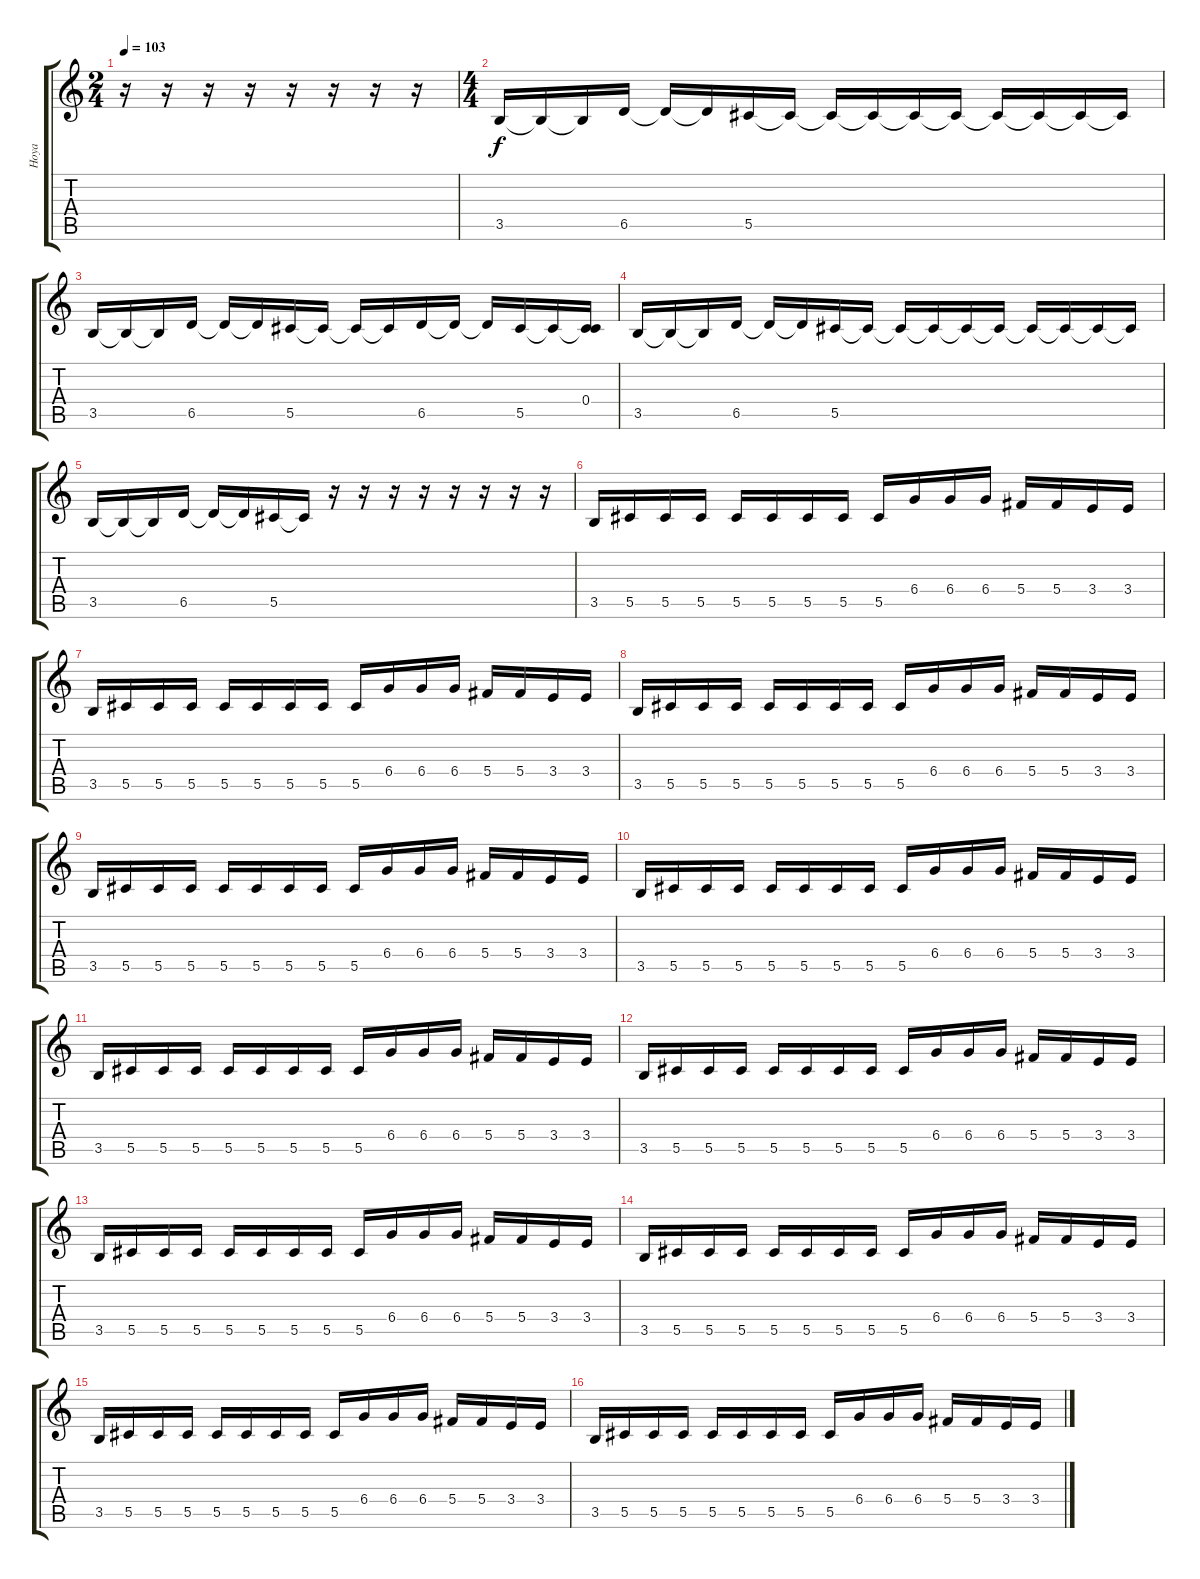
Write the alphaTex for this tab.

\track ("Hoya" "Hoya") {instrument electricbassfinger}
\staff {score tabs}
\tuning (Eb4 Bb3 Gb3 Db3 Ab2 Eb2) {hide}
\ts (2 4)
\tempo 103
\clef g2
\ks c
r.16{dy f instrument electricbassfinger} r.16 r.16 r.16 r.16 r.16 r.16 r.16 |
\ts (4 4)
3.5.16 3.5{t}.16 3.5{t}.16 6.5.16 6.5{t}.16 6.5{t}.16 5.5.16 5.5{t}.16 5.5{t}.16 5.5{t}.16 5.5{t}.16 5.5{t}.16 5.5{t}.16 5.5{t}.16 5.5{t}.16 5.5{t}.16 |
3.5.16 3.5{t}.16 3.5{t}.16 6.5.16 6.5{t}.16 6.5{t}.16 5.5.16 5.5{t}.16 5.5{t}.16 5.5{t}.16 6.5.16 6.5{t}.16 6.5{t}.16 5.5.16 5.5{t}.16 (0.4 5.5{t}).16 |
3.5.16 3.5{t}.16 3.5{t}.16 6.5.16 6.5{t}.16 6.5{t}.16 5.5.16 5.5{t}.16 5.5{t}.16 5.5{t}.16 5.5{t}.16 5.5{t}.16 5.5{t}.16 5.5{t}.16 5.5{t}.16 5.5{t}.16 |
3.5.16 3.5{t}.16 3.5{t}.16 6.5.16 6.5{t}.16 6.5{t}.16 5.5.16 5.5{t}.16 r.16 r.16 r.16 r.16 r.16 r.16 r.16 r.16 |
3.5.16 5.5.16 5.5.16 5.5.16 5.5.16 5.5.16 5.5.16 5.5.16 5.5.16 6.4.16 6.4.16 6.4.16 5.4.16 5.4.16 3.4.16 3.4.16 |
3.5.16 5.5.16 5.5.16 5.5.16 5.5.16 5.5.16 5.5.16 5.5.16 5.5.16 6.4.16 6.4.16 6.4.16 5.4.16 5.4.16 3.4.16 3.4.16 |
3.5.16 5.5.16 5.5.16 5.5.16 5.5.16 5.5.16 5.5.16 5.5.16 5.5.16 6.4.16 6.4.16 6.4.16 5.4.16 5.4.16 3.4.16 3.4.16 |
3.5.16 5.5.16 5.5.16 5.5.16 5.5.16 5.5.16 5.5.16 5.5.16 5.5.16 6.4.16 6.4.16 6.4.16 5.4.16 5.4.16 3.4.16 3.4.16 |
3.5.16 5.5.16 5.5.16 5.5.16 5.5.16 5.5.16 5.5.16 5.5.16 5.5.16 6.4.16 6.4.16 6.4.16 5.4.16 5.4.16 3.4.16 3.4.16 |
3.5.16 5.5.16 5.5.16 5.5.16 5.5.16 5.5.16 5.5.16 5.5.16 5.5.16 6.4.16 6.4.16 6.4.16 5.4.16 5.4.16 3.4.16 3.4.16 |
3.5.16 5.5.16 5.5.16 5.5.16 5.5.16 5.5.16 5.5.16 5.5.16 5.5.16 6.4.16 6.4.16 6.4.16 5.4.16 5.4.16 3.4.16 3.4.16 |
3.5.16 5.5.16 5.5.16 5.5.16 5.5.16 5.5.16 5.5.16 5.5.16 5.5.16 6.4.16 6.4.16 6.4.16 5.4.16 5.4.16 3.4.16 3.4.16 |
3.5.16 5.5.16 5.5.16 5.5.16 5.5.16 5.5.16 5.5.16 5.5.16 5.5.16 6.4.16 6.4.16 6.4.16 5.4.16 5.4.16 3.4.16 3.4.16 |
3.5.16 5.5.16 5.5.16 5.5.16 5.5.16 5.5.16 5.5.16 5.5.16 5.5.16 6.4.16 6.4.16 6.4.16 5.4.16 5.4.16 3.4.16 3.4.16 |
3.5.16 5.5.16 5.5.16 5.5.16 5.5.16 5.5.16 5.5.16 5.5.16 5.5.16 6.4.16 6.4.16 6.4.16 5.4.16 5.4.16 3.4.16 3.4.16
